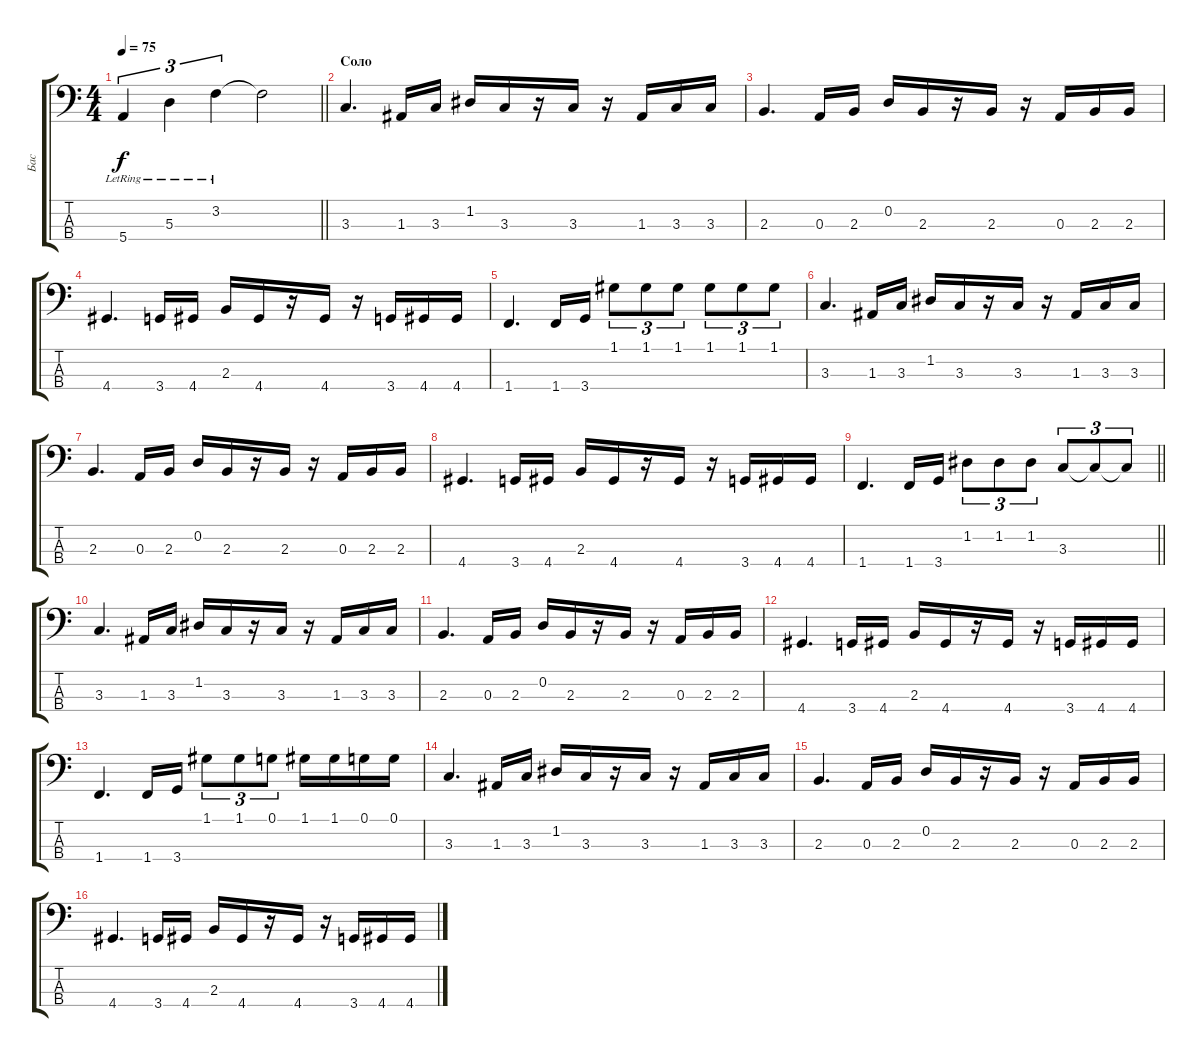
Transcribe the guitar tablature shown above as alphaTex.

\track ("Бас" "Бас") {instrument electricbassfinger}
\staff {score tabs}
\tuning (G2 D2 A1 E1) {hide}
\ts (4 4)
\tempo 75
\clef f4
\barLineRight lightlight
\ks c
5.4{lr}.4{tu (3 2) dy f} 5.3{lr}.4{tu (3 2)} 3.2{lr}.4{tu (3 2)} 3.2{t}.2 |
\section ("" "Соло")
3.3.4{d} 1.3.16 3.3.16 1.2.16 3.3.16 r.16 3.3.16 r.16 1.3.16 3.3.16 3.3.16 |
2.3.4{d} 0.3.16 2.3.16 0.2.16 2.3.16 r.16 2.3.16 r.16 0.3.16 2.3.16 2.3.16 |
4.4.4{d} 3.4.16 4.4.16 2.3.16 4.4.16 r.16 4.4.16 r.16 3.4.16 4.4.16 4.4.16 |
1.4.4{d} 1.4.16 3.4.16 1.1.8{tu (3 2)} 1.1.8{tu (3 2)} 1.1.8{tu (3 2)} 1.1.8{tu (3 2)} 1.1.8{tu (3 2)} 1.1.8{tu (3 2)} |
3.3.4{d} 1.3.16 3.3.16 1.2.16 3.3.16 r.16 3.3.16 r.16 1.3.16 3.3.16 3.3.16 |
2.3.4{d} 0.3.16 2.3.16 0.2.16 2.3.16 r.16 2.3.16 r.16 0.3.16 2.3.16 2.3.16 |
4.4.4{d} 3.4.16 4.4.16 2.3.16 4.4.16 r.16 4.4.16 r.16 3.4.16 4.4.16 4.4.16 |
\barLineRight lightlight
1.4.4{d} 1.4.16 3.4.16 1.2.8{tu (3 2)} 1.2.8{tu (3 2)} 1.2.8{tu (3 2)} 3.3.8{tu (3 2)} 3.3{t}.8{tu (3 2)} 3.3{t}.8{tu (3 2)} |
3.3.4{d} 1.3.16 3.3.16 1.2.16 3.3.16 r.16 3.3.16 r.16 1.3.16 3.3.16 3.3.16 |
2.3.4{d} 0.3.16 2.3.16 0.2.16 2.3.16 r.16 2.3.16 r.16 0.3.16 2.3.16 2.3.16 |
4.4.4{d} 3.4.16 4.4.16 2.3.16 4.4.16 r.16 4.4.16 r.16 3.4.16 4.4.16 4.4.16 |
1.4.4{d} 1.4.16 3.4.16 1.1.8{tu (3 2)} 1.1.8{tu (3 2)} 0.1.8{tu (3 2)} 1.1.16 1.1.16 0.1.16 0.1.16 |
3.3.4{d} 1.3.16 3.3.16 1.2.16 3.3.16 r.16 3.3.16 r.16 1.3.16 3.3.16 3.3.16 |
2.3.4{d} 0.3.16 2.3.16 0.2.16 2.3.16 r.16 2.3.16 r.16 0.3.16 2.3.16 2.3.16 |
4.4.4{d} 3.4.16 4.4.16 2.3.16 4.4.16 r.16 4.4.16 r.16 3.4.16 4.4.16 4.4.16
